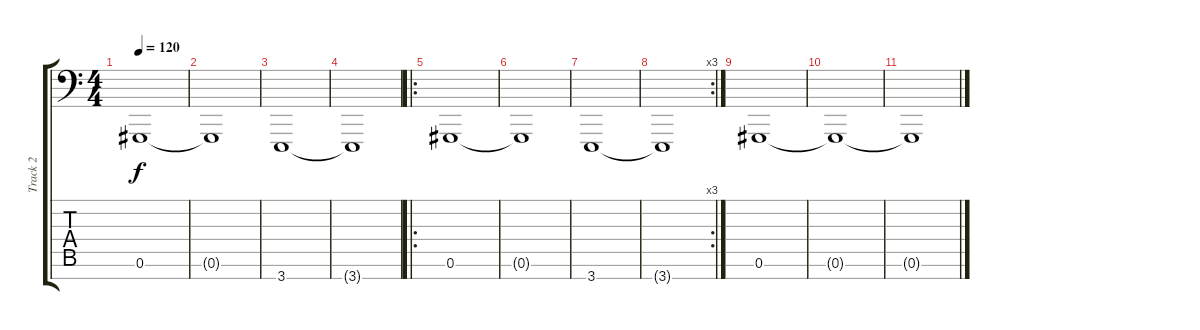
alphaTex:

\track ("Track 2" "Track 2") {instrument stringensemble2}
\staff {score tabs}
\tuning (Ab3 Eb3 B2 Gb2 Db2 Ab1 Db1) {hide}
\ts (4 4)
\tempo 120
\clef f4
\ks c
0.6.1{dy f} |
0.6{t}.1 |
3.7.1 |
3.7{t}.1 |
\ro
0.6.1 |
0.6{t}.1 |
3.7.1 |
\rc 3
3.7{t}.1 |
0.6.1 |
0.6{t}.1 |
0.6{t}.1
